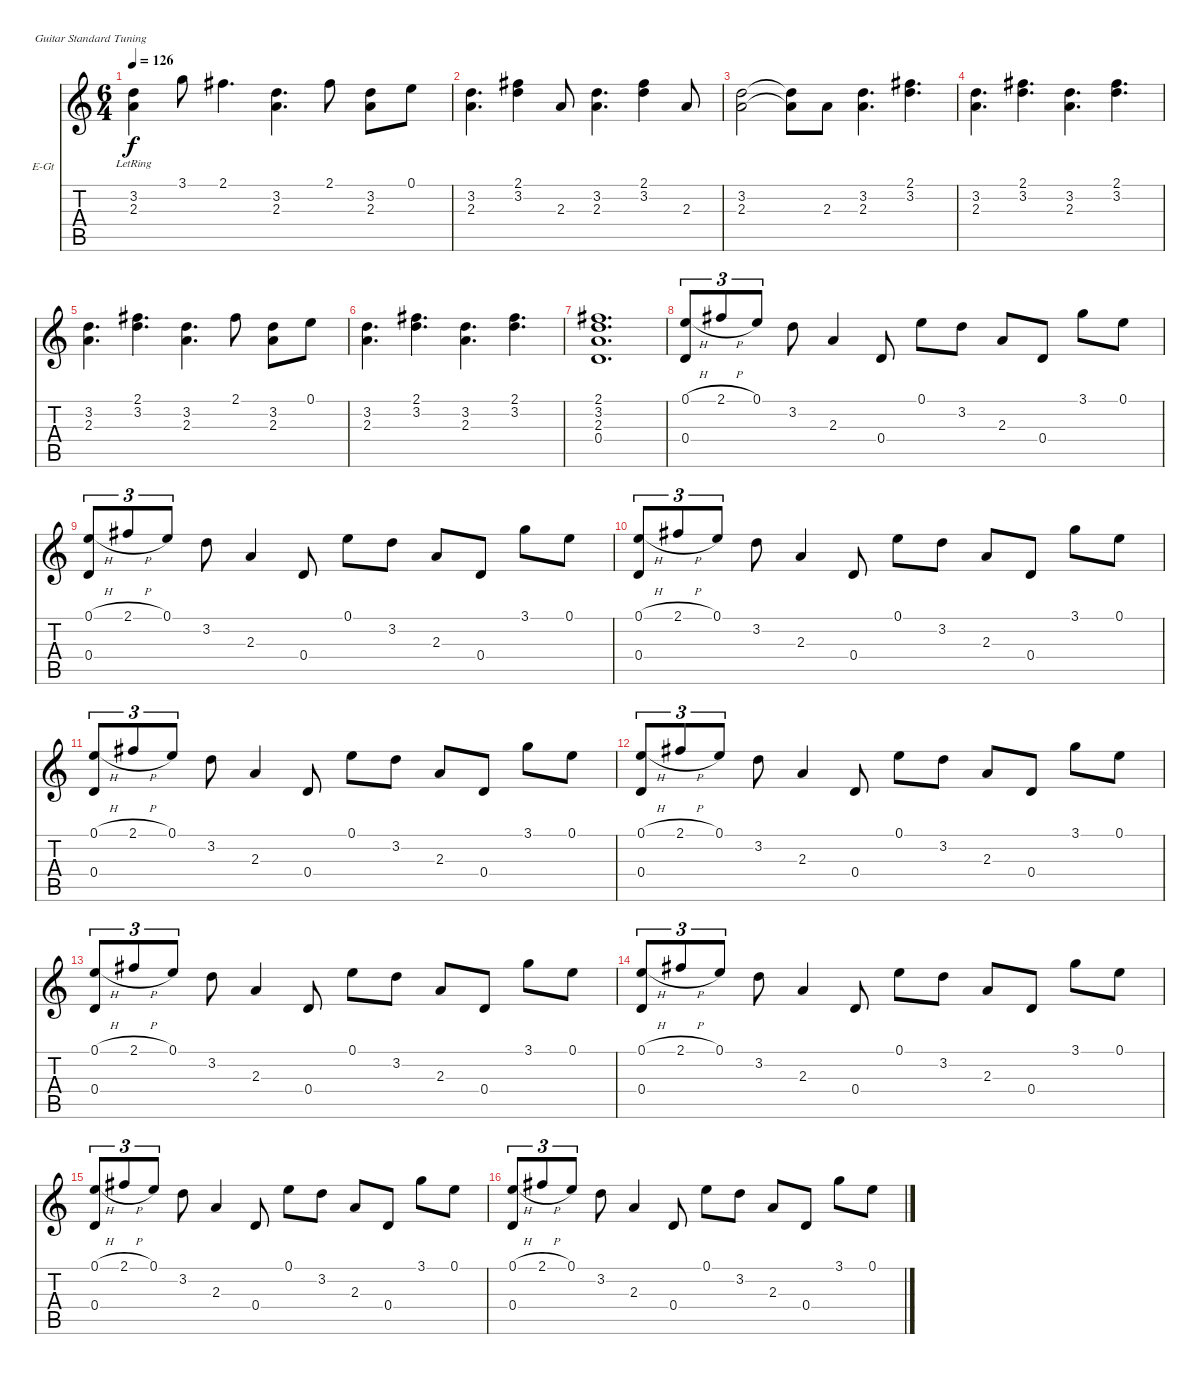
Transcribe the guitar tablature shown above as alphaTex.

\defaultSystemsLayout 4
\bracketExtendMode nobrackets
\firstSystemTrackNameOrientation horizontal
\otherSystemsTrackNameOrientation horizontal
\track ("Stone Gossard (Clean)" "E-Gt") {instrument electricguitarclean}
\staff {score tabs}
\tuning (E4 B3 G3 D3 A2 E2)
\ts (6 4)
\tempo 126
\clef g2
\ks c
(3.2{lr} 2.3{lr}).4{dy f} 3.1.8 2.1.4{d} (3.2 2.3).4{d} 2.1.8 (3.2 2.3).8 0.1.8 |
(3.2 2.3).4{d} (2.1 3.2).4 2.3.8 (3.2 2.3).4{d} (2.1 3.2).4 2.3.8 |
(3.2 2.3).2 (3.2{t} 2.3{t}).8 2.3.8 (3.2 2.3).4{d} (2.1 3.2).4{d} |
(3.2 2.3).4{d} (2.1 3.2).4{d} (3.2 2.3).4{d} (2.1 3.2).4{d} |
(3.2 2.3).4{d} (2.1 3.2).4{d} (3.2 2.3).4{d} 2.1.8 (3.2 2.3).8 0.1.8 |
(3.2 2.3).4{d} (2.1 3.2).4{d} (3.2 2.3).4{d} (2.1 3.2).4{d} |
(2.1 3.2 2.3 0.4).1{d} |
(0.1{h} 0.4).8{tu (3 2)} 2.1{h}.8{tu (3 2)} 0.1.8{tu (3 2) beam split} 3.2.8 2.3.4 0.4.8 0.1.8 3.2.8{beam split} 2.3.8 0.4.8{beam split} 3.1.8 0.1.8 |
(0.1{h} 0.4).8{tu (3 2)} 2.1{h}.8{tu (3 2)} 0.1.8{tu (3 2) beam split} 3.2.8 2.3.4 0.4.8 0.1.8 3.2.8{beam split} 2.3.8 0.4.8{beam split} 3.1.8 0.1.8 |
(0.1{h} 0.4).8{tu (3 2)} 2.1{h}.8{tu (3 2)} 0.1.8{tu (3 2) beam split} 3.2.8 2.3.4 0.4.8 0.1.8 3.2.8{beam split} 2.3.8 0.4.8{beam split} 3.1.8 0.1.8 |
(0.1{h} 0.4).8{tu (3 2)} 2.1{h}.8{tu (3 2)} 0.1.8{tu (3 2) beam split} 3.2.8 2.3.4 0.4.8 0.1.8 3.2.8{beam split} 2.3.8 0.4.8{beam split} 3.1.8 0.1.8 |
(0.1{h} 0.4).8{tu (3 2)} 2.1{h}.8{tu (3 2)} 0.1.8{tu (3 2) beam split} 3.2.8 2.3.4 0.4.8 0.1.8 3.2.8{beam split} 2.3.8 0.4.8{beam split} 3.1.8 0.1.8 |
(0.1{h} 0.4).8{tu (3 2)} 2.1{h}.8{tu (3 2)} 0.1.8{tu (3 2) beam split} 3.2.8 2.3.4 0.4.8 0.1.8 3.2.8{beam split} 2.3.8 0.4.8{beam split} 3.1.8 0.1.8 |
(0.1{h} 0.4).8{tu (3 2)} 2.1{h}.8{tu (3 2)} 0.1.8{tu (3 2) beam split} 3.2.8 2.3.4 0.4.8 0.1.8 3.2.8{beam split} 2.3.8 0.4.8{beam split} 3.1.8 0.1.8 |
(0.1{h} 0.4).8{tu (3 2)} 2.1{h}.8{tu (3 2)} 0.1.8{tu (3 2) beam split} 3.2.8 2.3.4 0.4.8 0.1.8 3.2.8{beam split} 2.3.8 0.4.8{beam split} 3.1.8 0.1.8 |
(0.1{h} 0.4).8{tu (3 2)} 2.1{h}.8{tu (3 2)} 0.1.8{tu (3 2) beam split} 3.2.8 2.3.4 0.4.8 0.1.8 3.2.8{beam split} 2.3.8 0.4.8{beam split} 3.1.8 0.1.8
